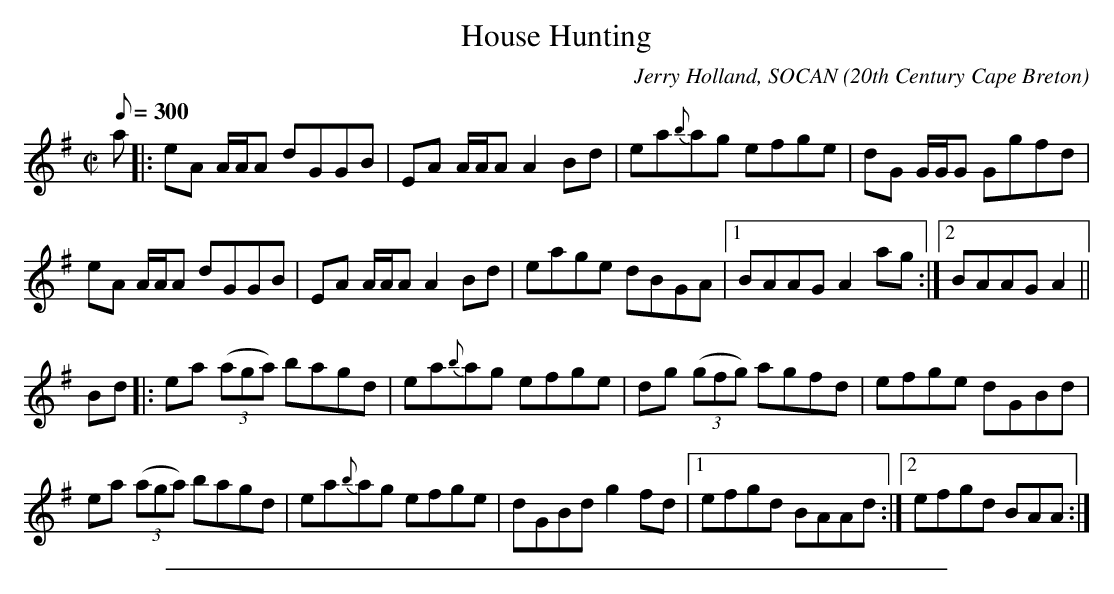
X:1
T: House Hunting
C:Jerry Holland, SOCAN
O:20th Century Cape Breton
L:1/8
Q:300
M:C|
K:Ador
a|:eA A/A/A dGGB|EA A/A/A A2 Bd|ea{b}ag efge|dG G/G/G Ggfd|!
eA A/A/A dGGB|EA A/A/A A2 Bd|eage dBGA|[1BAAG A2 ag:|[2BAAG A2||!
Bd|:ea (3(aga) bagd|ea{b}ag efge|dg (3(gfg) agfd|efge dGBd|!
ea (3(aga) bagd|ea{b}ag efge|dGBd g2 fd|[1efgd BAAd:|[2efgd BAA:|]!
